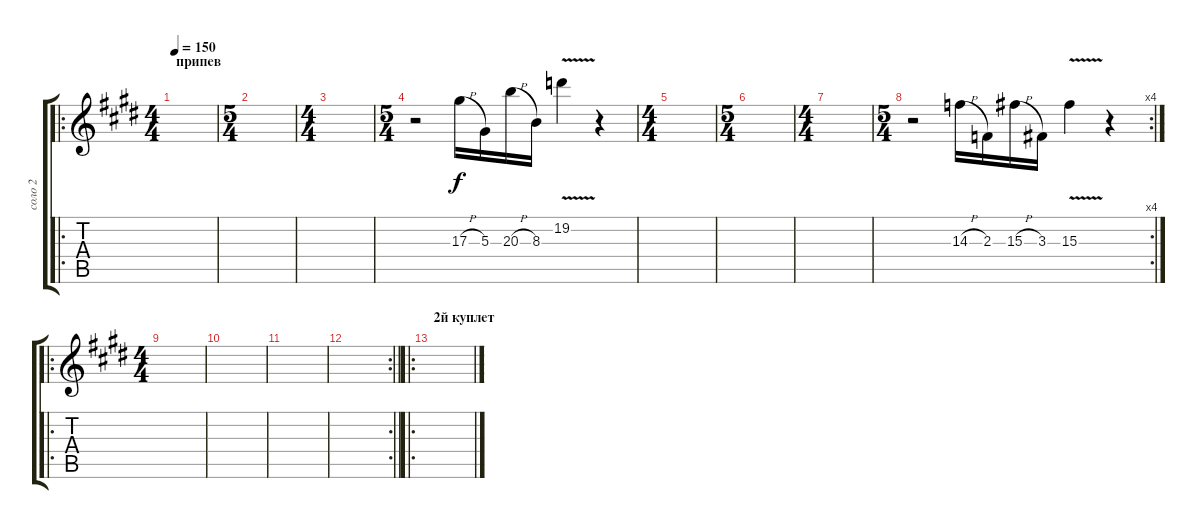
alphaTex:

\track ("соло 2" "соло 2") {instrument distortionguitar}
\staff {score tabs}
\tuning (C4 G3 Eb3 Bb2 F2 C2) {hide}
\ro
\ts (4 4)
\section ("" "припев")
\tempo 150
\clef g2
\ks c#minor
|
\ts (5 4)
|
\ts (4 4)
|
\ts (5 4)
r.2 17.3{h}.16{dy f} 5.3.16 20.3{h}.16 8.3.16 19.2{v}.4 r.4 |
\ts (4 4)
|
\ts (5 4)
|
\ts (4 4)
|
\rc 4
\ts (5 4)
r.2 14.3{h}.16 2.3.16 15.3{h}.16 3.3.16 15.3{v}.4 r.4 |
\ro
\ts (4 4)
|
|
|
\rc 2
\barLineRight lightlight
|
\ro
\section ("" "2й куплет")
